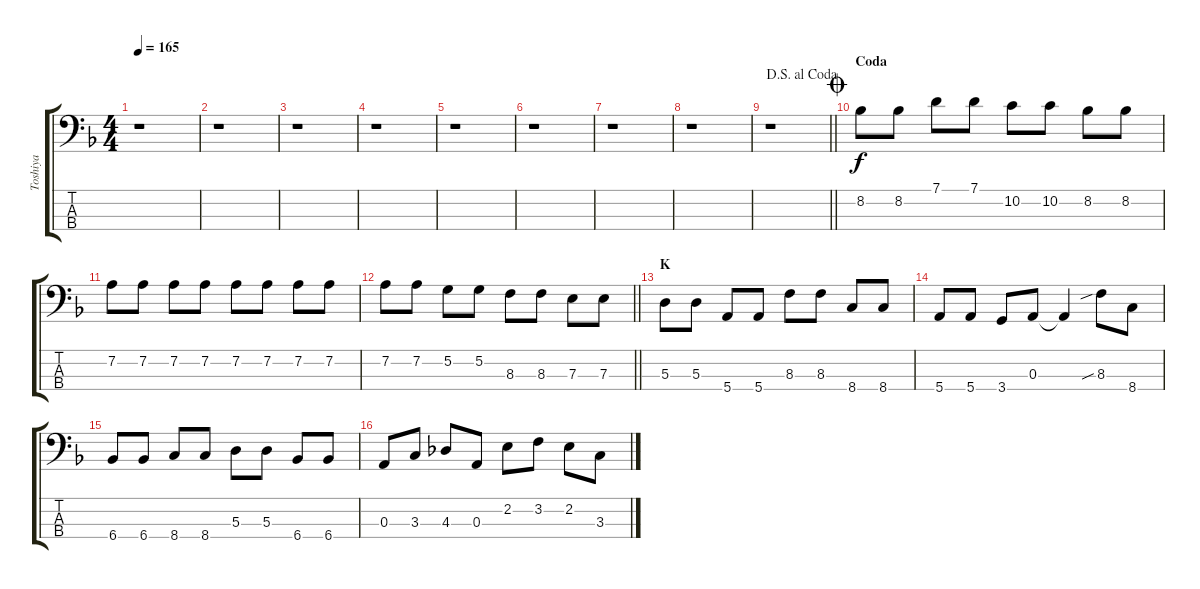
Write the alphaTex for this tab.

\track ("Toshiya" "Toshiya") {instrument electricbasspick}
\staff {score tabs}
\tuning (G2 D2 A1 E1) {hide}
\ts (4 4)
\tempo 165
\clef f4
\ks dminor
r.1{dy f} |
r.1 |
r.1 |
r.1 |
r.1 |
r.1 |
r.1 |
r.1 |
\jump dalsegnoalcoda
\barLineRight lightlight
r.1 |
\section ("" "Coda")
\jump coda
8.2.8 8.2.8 7.1.8 7.1.8 10.2.8 10.2.8 8.2.8 8.2.8 |
7.2.8 7.2.8 7.2.8 7.2.8 7.2.8 7.2.8 7.2.8 7.2.8 |
\barLineRight lightlight
7.2.8 7.2.8 5.2.8 5.2.8 8.3.8 8.3.8 7.3.8 7.3.8 |
\section ("" "K")
5.3.8 5.3.8 5.4.8 5.4.8 8.3.8 8.3.8 8.4.8 8.4.8 |
5.4.8 5.4.8 3.4.8 0.3.8 0.3{t}.4 8.3{sib}.8 8.4.8 |
6.4.8 6.4.8 8.4.8 8.4.8 5.3.8 5.3.8 6.4.8 6.4.8 |
0.3.8 3.3.8 4.3.8 0.3.8 2.2.8 3.2.8 2.2.8 3.3.8
